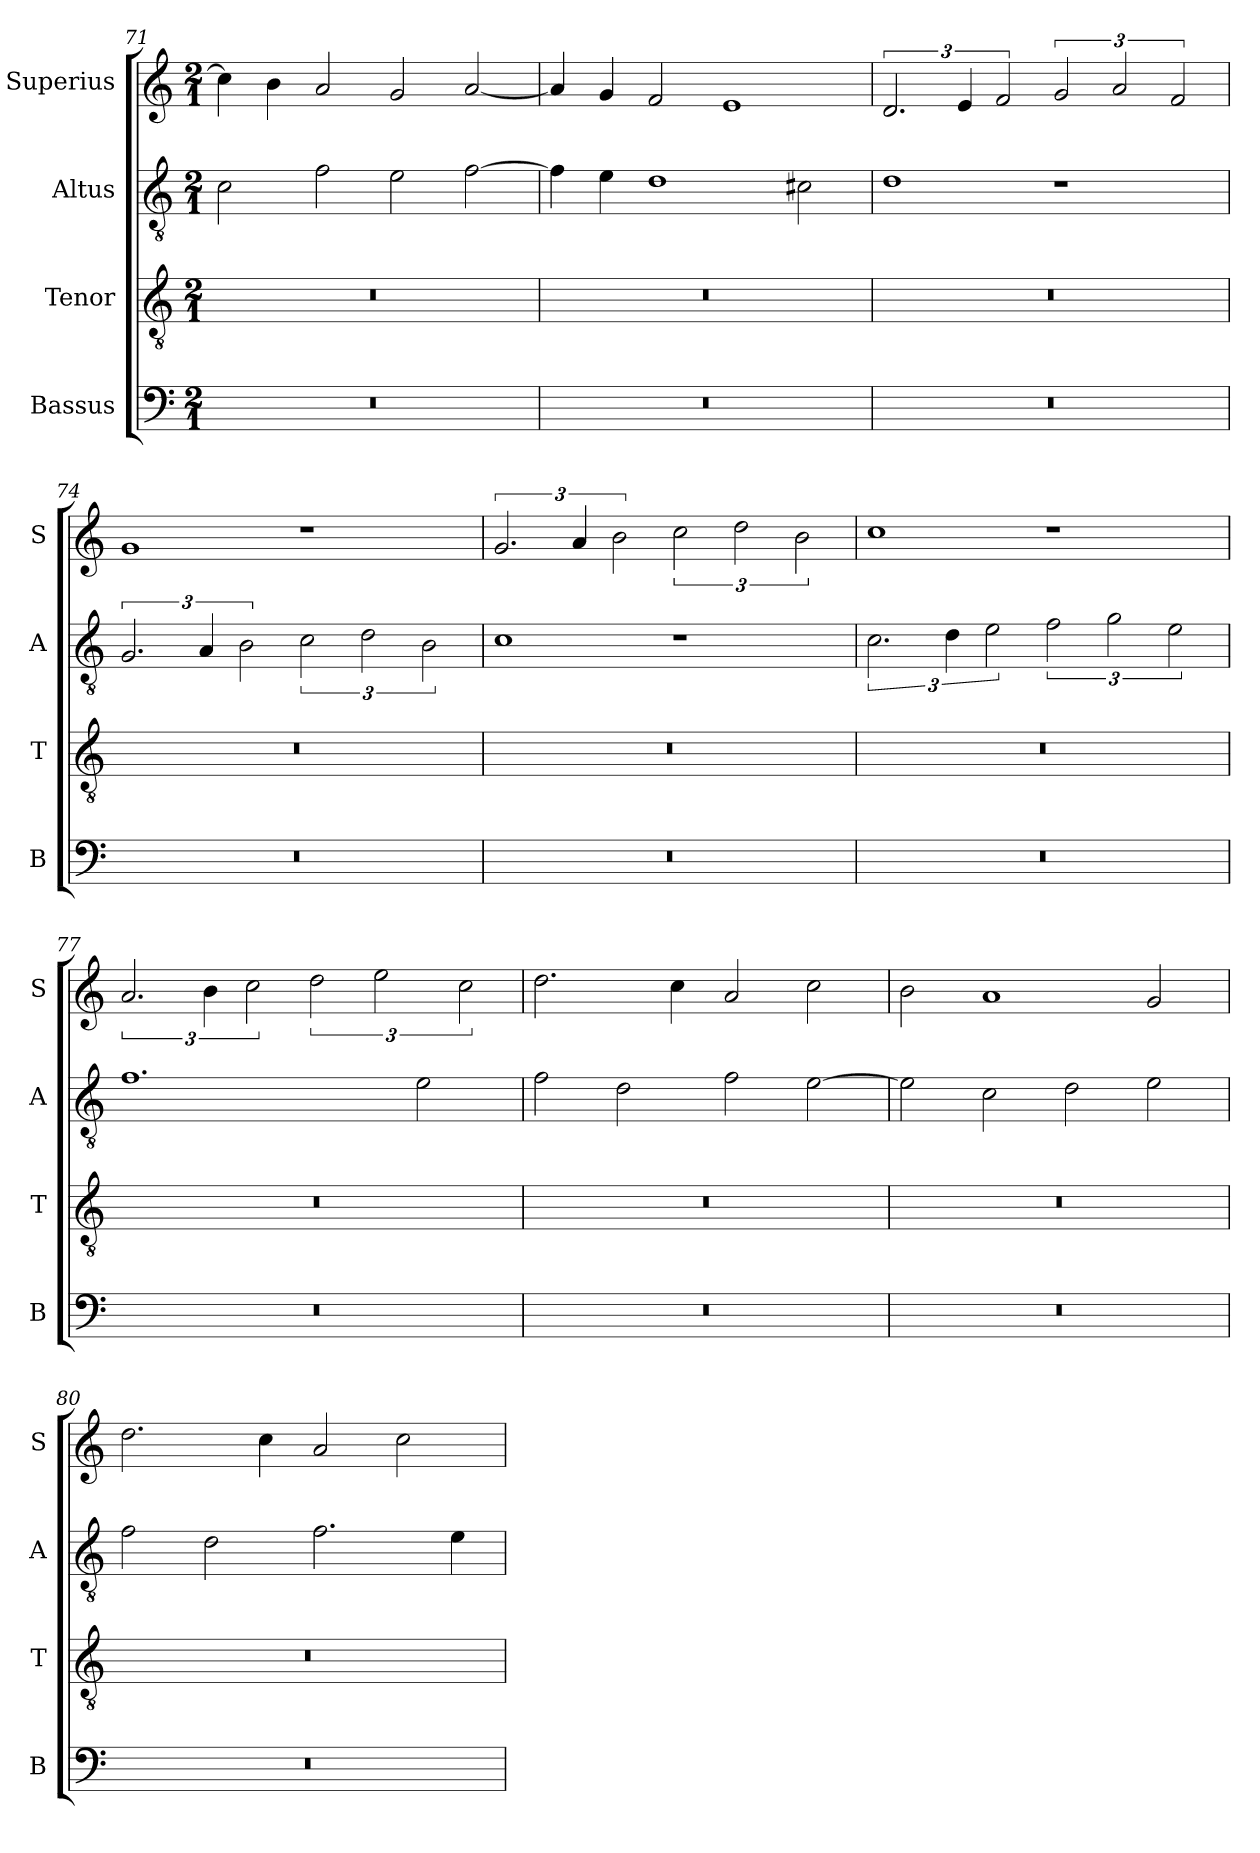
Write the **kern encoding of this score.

**kern	**kern	**kern	**kern
*part4	*part3	*part2	*part1
*staff4	*staff3	*staff2	*staff1
*I"Bassus	*I"Tenor	*I"Altus	*I"Superius
*I'B	*I'T	*I'A	*I'S
*clefF4	*clefGv2	*clefGv2	*clefG2
*k[]	*k[]	*k[]	*k[]
*M2/1	*M2/1	*M2/1	*M2/1
=71	=71	=71	=71
0r	0r	2c\	4cc\]
.	.	.	4b\
.	.	2f\	2a/
.	.	2e\	2g/
.	.	[2f\	[2a/
=72	=72	=72	=72
0r	0r	4f\]	4a/]
.	.	4e\	4g/
.	.	1d	2f/
.	.	.	1e
.	.	2c#X\	.
=73	=73	=73	=73
0r	0r	1d	3.d/
.	.	.	6e/
.	.	.	3f/
.	.	1r	3g/
.	.	.	3a/
.	.	.	3f/
=74	=74	=74	=74
0r	0r	3.G/	1g
.	.	6A/	.
.	.	3B\	.
.	.	3c\	1r
.	.	3d\	.
.	.	3B\	.
=75	=75	=75	=75
0r	0r	1c	3.g/
.	.	.	6a/
.	.	.	3b\
.	.	1r	3cc\
.	.	.	3dd\
.	.	.	3b\
=76	=76	=76	=76
0r	0r	3.c\	1cc
.	.	6d\	.
.	.	3e\	.
.	.	3f\	1r
.	.	3g\	.
.	.	3e\	.
=77	=77	=77	=77
0r	0r	1.f	3.a/
.	.	.	6b\
.	.	.	3cc\
.	.	.	3dd\
.	.	.	3ee\
.	.	2e\	.
.	.	.	3cc\
=78	=78	=78	=78
0r	0r	2f\	2.dd\
.	.	2d\	.
.	.	.	4cc\
.	.	2f\	2a/
.	.	[2e\	2cc\
=79	=79	=79	=79
0r	0r	2e\]	2b\
.	.	2c\	1a
.	.	2d\	.
.	.	2e\	2g/
=80	=80	=80	=80
0r	0r	2f\	2.dd\
.	.	2d\	.
.	.	.	4cc\
.	.	2.f\	2a/
.	.	.	2cc\
.	.	4e\	.
=	=	=	=
*-	*-	*-	*-
